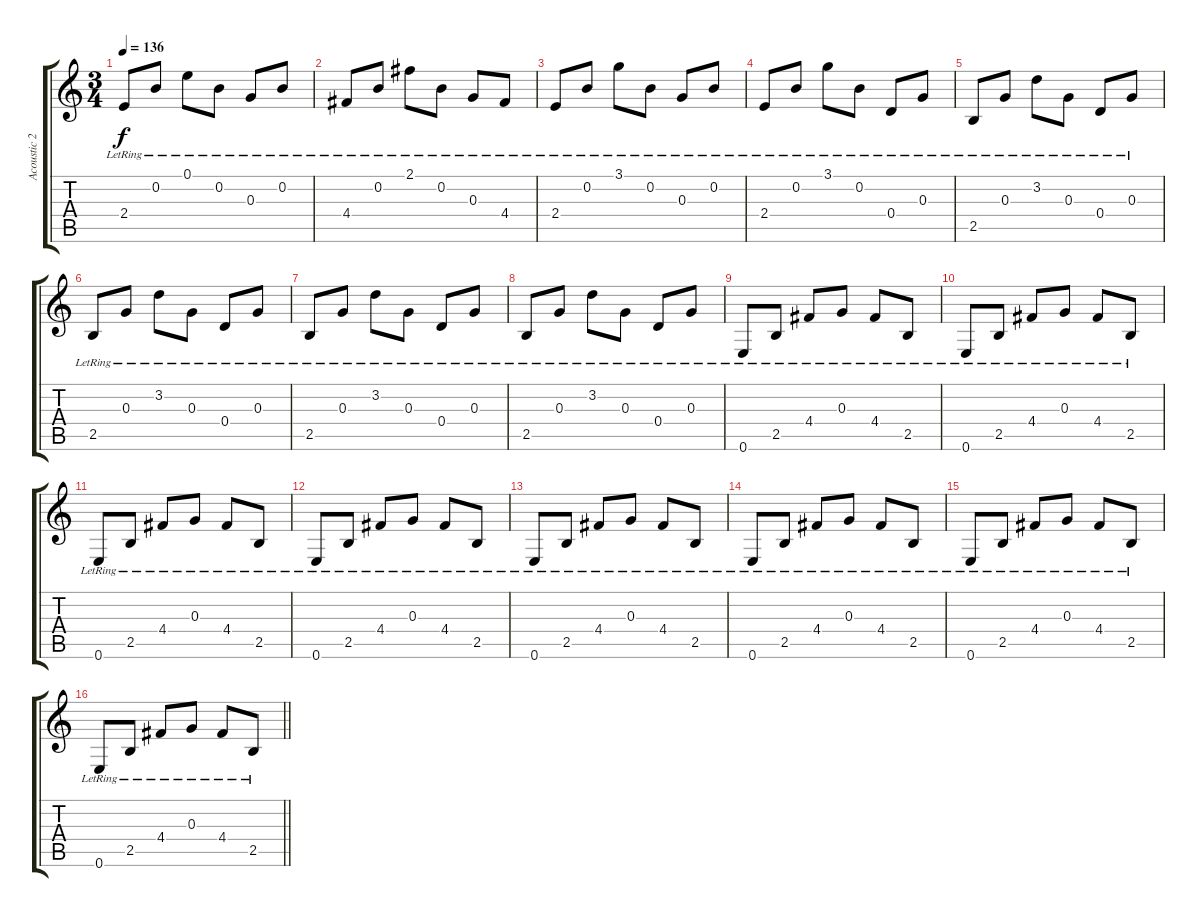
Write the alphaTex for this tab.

\track ("Acoustic 2" "Acoustic 2") {instrument acousticguitarsteel}
\staff {score tabs}
\tuning (E4 B3 G3 D3 A2 E2) {hide}
\ts (3 4)
\tempo 136
\clef g2
\ks c
2.4{lr}.8{dy f} 0.2{lr}.8 0.1{lr}.8 0.2{lr}.8 0.3{lr}.8 0.2{lr}.8 |
4.4{lr}.8 0.2{lr}.8 2.1{lr}.8 0.2{lr}.8 0.3{lr}.8 4.4{lr}.8 |
2.4{lr}.8 0.2{lr}.8 3.1{lr}.8 0.2{lr}.8 0.3{lr}.8 0.2{lr}.8 |
2.4{lr}.8 0.2{lr}.8 3.1{lr}.8 0.2{lr}.8 0.4{lr}.8 0.3{lr}.8 |
2.5{lr}.8 0.3{lr}.8 3.2{lr}.8 0.3{lr}.8 0.4{lr}.8 0.3{lr}.8 |
2.5{lr}.8 0.3{lr}.8 3.2{lr}.8 0.3{lr}.8 0.4{lr}.8 0.3{lr}.8 |
2.5{lr}.8 0.3{lr}.8 3.2{lr}.8 0.3{lr}.8 0.4{lr}.8 0.3{lr}.8 |
2.5{lr}.8 0.3{lr}.8 3.2{lr}.8 0.3{lr}.8 0.4{lr}.8 0.3{lr}.8 |
0.6{lr}.8 2.5{lr}.8 4.4{lr}.8 0.3{lr}.8 4.4{lr}.8 2.5{lr}.8 |
0.6{lr}.8 2.5{lr}.8 4.4{lr}.8 0.3{lr}.8 4.4{lr}.8 2.5{lr}.8 |
0.6{lr}.8 2.5{lr}.8 4.4{lr}.8 0.3{lr}.8 4.4{lr}.8 2.5{lr}.8 |
0.6{lr}.8 2.5{lr}.8 4.4{lr}.8 0.3{lr}.8 4.4{lr}.8 2.5{lr}.8 |
0.6{lr}.8 2.5{lr}.8 4.4{lr}.8 0.3{lr}.8 4.4{lr}.8 2.5{lr}.8 |
0.6{lr}.8 2.5{lr}.8 4.4{lr}.8 0.3{lr}.8 4.4{lr}.8 2.5{lr}.8 |
0.6{lr}.8 2.5{lr}.8 4.4{lr}.8 0.3{lr}.8 4.4{lr}.8 2.5{lr}.8 |
\barLineRight lightlight
0.6{lr}.8 2.5{lr}.8 4.4{lr}.8 0.3{lr}.8 4.4{lr}.8 2.5{lr}.8
